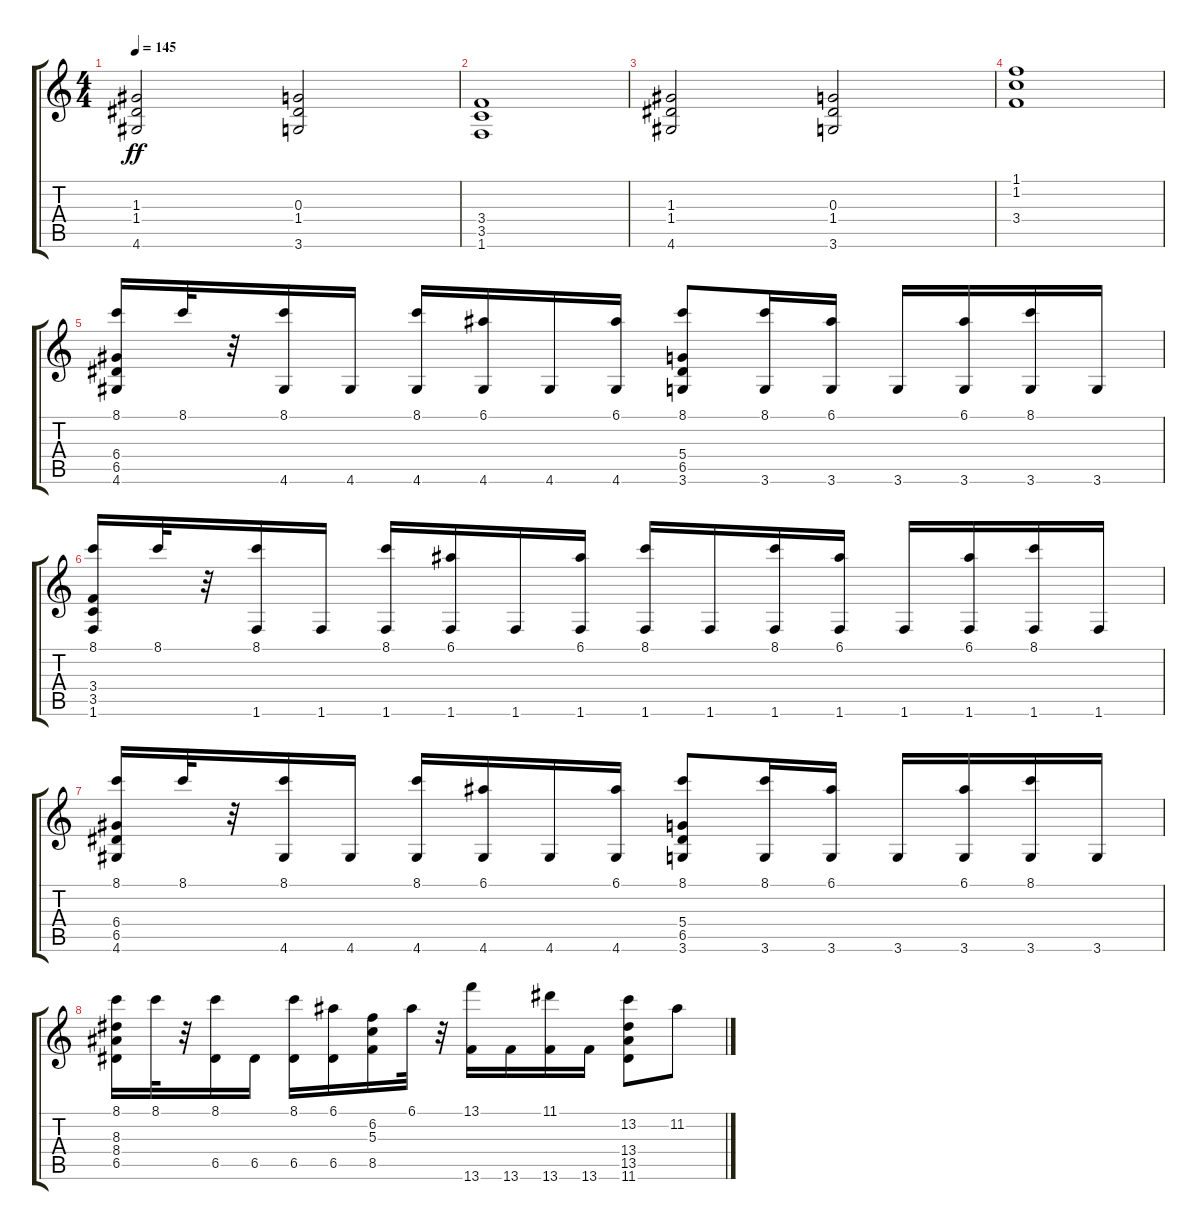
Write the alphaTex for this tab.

\track "" {instrument distortionguitar}
\staff {score tabs}
\tuning (E4 B3 G3 D3 A2 E2) {hide}
\ts (4 4)
\tempo 145
\clef g2
\ks c
(1.3 1.4 4.6).2{dy ff} (0.3 1.4 3.6).2 |
(3.4 3.5 1.6).1 |
(1.3 1.4 4.6).2 (0.3 1.4 3.6).2 |
(1.1 1.2 3.4).1 |
(8.1 6.4 6.5 4.6).16 8.1.32 r.32 (8.1 4.6).16 4.6.16 (8.1 4.6).16 (6.1 4.6).16 4.6.16 (6.1 4.6).16 (8.1 5.4 6.5 3.6).8 (8.1 3.6).16 (6.1 3.6).16 3.6.16 (6.1 3.6).16 (8.1 3.6).16 3.6.16 |
(8.1 3.4 3.5 1.6).16 8.1.32 r.32 (8.1 1.6).16 1.6.16 (8.1 1.6).16 (6.1 1.6).16 1.6.16 (6.1 1.6).16 (8.1 1.6).16 1.6.16 (8.1 1.6).16 (6.1 1.6).16 1.6.16 (6.1 1.6).16 (8.1 1.6).16 1.6.16 |
(8.1 6.4 6.5 4.6).16 8.1.32 r.32 (8.1 4.6).16 4.6.16 (8.1 4.6).16 (6.1 4.6).16 4.6.16 (6.1 4.6).16 (8.1 5.4 6.5 3.6).8 (8.1 3.6).16 (6.1 3.6).16 3.6.16 (6.1 3.6).16 (8.1 3.6).16 3.6.16 |
(8.1 8.3 8.4 6.5).16 8.1.32 r.32 (8.1 6.5).16 6.5.16 (8.1 6.5).16 (6.1 6.5).16 (6.2 5.3 8.5).16 6.1.32 r.32 (13.1 13.6).16 13.6.16 (11.1 13.6).16 13.6.16 (13.2 13.4 13.5 11.6).8 11.2.8
